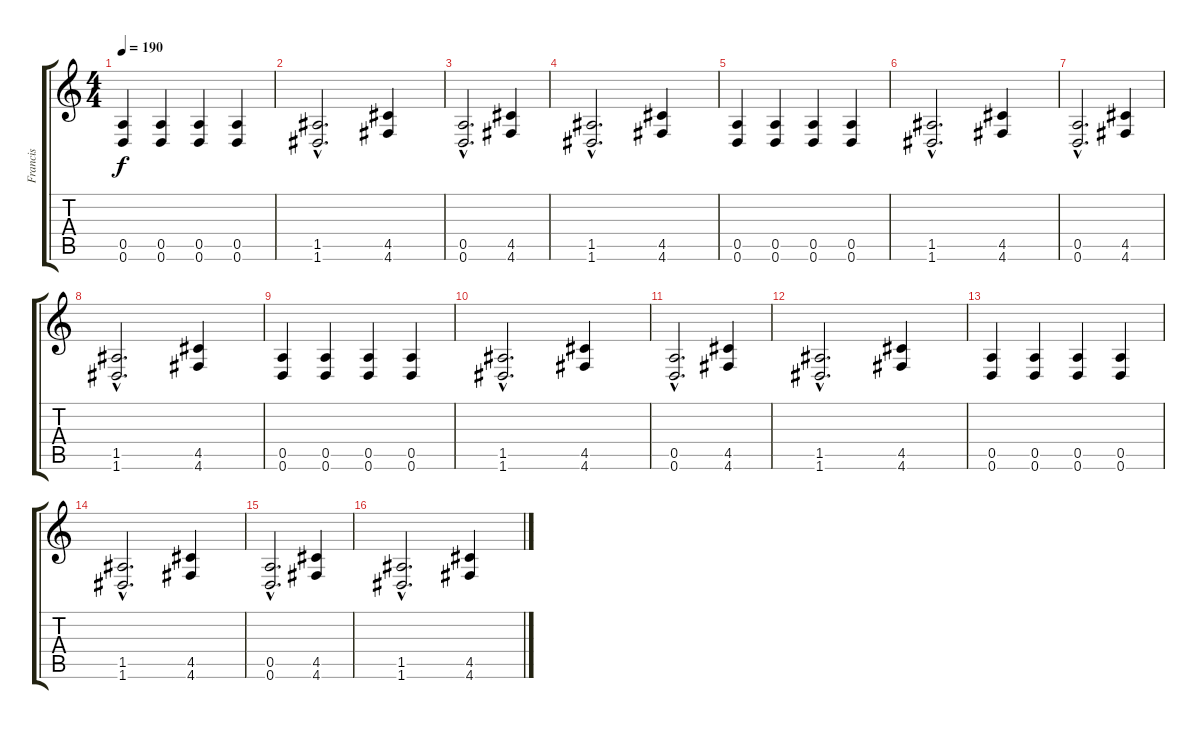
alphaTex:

\track ("Francis" "Francis") {instrument distortionguitar}
\staff {score tabs}
\tuning (E4 B3 G3 D3 A2 D2) {hide}
\ts (4 4)
\tempo 190
\clef g2
\ks c
(0.5 0.6).4{dy f} (0.5 0.6).4 (0.5 0.6).4 (0.5 0.6).4 |
(1.5{hac} 1.6{hac}).2{d} (4.5 4.6).4 |
(0.5{hac} 0.6{hac}).2{d} (4.5 4.6).4 |
(1.5{hac} 1.6{hac}).2{d} (4.5 4.6).4 |
(0.5 0.6).4 (0.5 0.6).4 (0.5 0.6).4 (0.5 0.6).4 |
(1.5{hac} 1.6{hac}).2{d} (4.5 4.6).4 |
(0.5{hac} 0.6{hac}).2{d} (4.5 4.6).4 |
(1.5{hac} 1.6{hac}).2{d} (4.5 4.6).4 |
(0.5 0.6).4 (0.5 0.6).4 (0.5 0.6).4 (0.5 0.6).4 |
(1.5{hac} 1.6{hac}).2{d} (4.5 4.6).4 |
(0.5{hac} 0.6{hac}).2{d} (4.5 4.6).4 |
(1.5{hac} 1.6{hac}).2{d} (4.5 4.6).4 |
(0.5 0.6).4 (0.5 0.6).4 (0.5 0.6).4 (0.5 0.6).4 |
(1.5{hac} 1.6{hac}).2{d} (4.5 4.6).4 |
(0.5{hac} 0.6{hac}).2{d} (4.5 4.6).4 |
(1.5{hac} 1.6{hac}).2{d} (4.5 4.6).4
